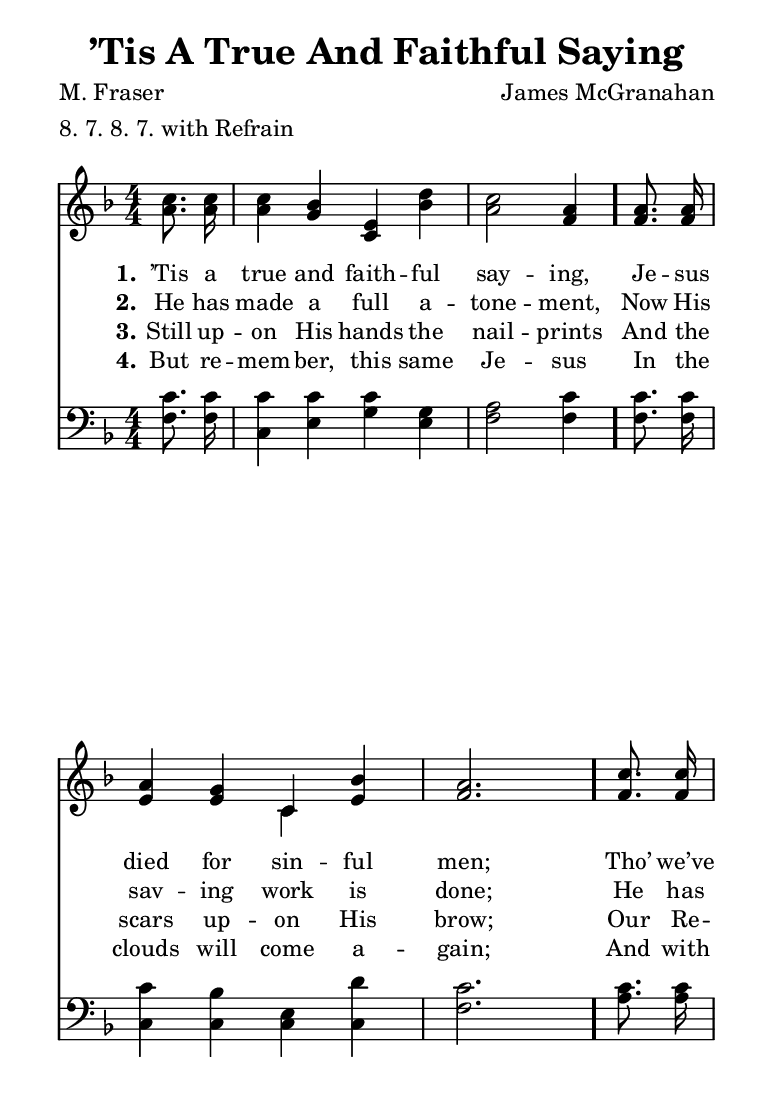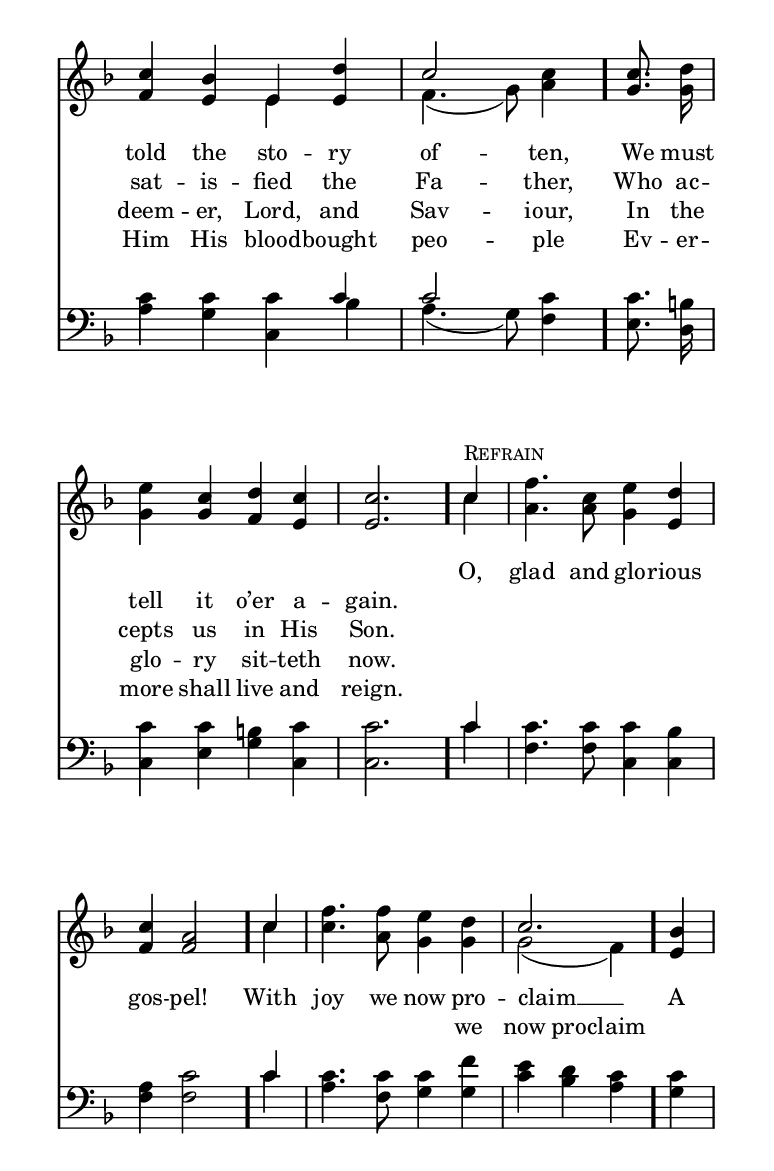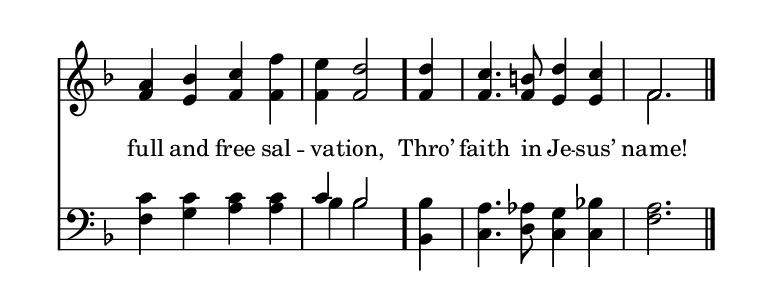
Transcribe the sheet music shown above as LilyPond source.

\include "common/global.ily"
\paper {
  \include "common/paper.ily"
  %ragged-bottom = ##t
  %ragged-last-bottom = ##t
  %systems-per-page = ##f
  %page-count = ##f
}

\header{
  hymnnumber = "129"
  title = "’Tis A True And Faithful Saying"
  tunename = ""
  meter = "8. 7. 8. 7. with Refrain"
  poet = "M. Fraser"
  composer = "James McGranahan"
  %copyright = ""
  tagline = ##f
}

% for fermata in MIDI
ta = { \tempo 4=80 }
tb = { \tempo 4=40 }

patternAA = { c8. c16 | c4 c4 c4 c4 | c2 c4 }
patternAB = { c8. c16 | c4 c4 c4 c4 | c2.   }
patternAC = { c8. c16 | c4 c4 c4 c4 | c4.( c8) c4 }

patternBA = { c4 | c4. c8 c4 c4 | c4 c2    }
patternBB = { c4 | c4. c8 c4 c4 | c2.      }
patternBC = { c4 | c4. c8 c4 c4 | c2( c4)  }
patternBD = { c4 | c4. c8 c4 c4 | c4 c4 c4 }

patternCA = { c4 | c4 c4 c4 c4 | c4 c2 }

global = {
  \include "common/overrides.ily"
  \override Staff.TimeSignature.style = #'numbered
  \time 4/4
  \override Score.MetronomeMark.transparent = ##t % hide all fermata changes too
  \ta
  \key f \major
  \partial 4
  \autoBeamOff
}

notesSoprano = {
\global
\relative c'' {

  \changePitch \patternAA { c c | c bes e, d' | c a }
  \changePitch \patternAB { a a | a g c, bes' | a }
  \changePitch \patternAA { c c | c bes e, d' | c c }
  \changePitch \patternAB { c d | e c d c | c }

  << s^\markup { \small \caps "Refrain" }
  \changePitch \patternBA { c | f c e d | c a } >>
  \changePitch \patternBB { c | f f e d | c }
  \changePitch \patternCA { bes | a bes c f | e d }
  \changePitch \patternBB { d | c b d c | f, }

  \bar "|."

}
}

notesAlto = {
\global
\relative e' {

  \changePitch \patternAA { a a | a g c, bes' | a f }
  \changePitch \patternAB { f f | e e c e | f }
  \changePitch \patternAC { f f | f e e e | f g a }
  \changePitch \patternAB { g g | g g f e | e }

  \changePitch \patternBA { c' | a a g e | f f }
  \changePitch \patternBC { c' | c a g g | g f }
  \changePitch \patternCA { e | f e f f | f f }
  \changePitch \patternBB { f | f f e e | f }

}
}

notesTenor = {
\global
\relative a {

  \changePitch \patternAA { c c | c c c g | a c }
  \changePitch \patternAB { c c | c bes e, d' | c }
  \changePitch \patternAA { c c | c c c c | c c }
  \changePitch \patternAB { c b | c c b c | c }

  \changePitch \patternBA { c | c c c bes | a c }
  \changePitch \patternBD { c | c c c f | e d c }
  \changePitch \patternCA { c | c c c c | c bes }
  \changePitch \patternBB { bes a aes g bes! | a }

}
}

notesBass = {
\global
\relative f {

  \changePitch \patternAA { f f | c e g e | f f }
  \changePitch \patternAB { f f | c c c c | f }
  \changePitch \patternAC { a a | a g c, bes' | a g f }
  \changePitch \patternAB { e d | c e g c, | c }

  \changePitch \patternBA { c' | f, f c c | f f }
  \changePitch \patternBD { c' a f g g | c bes a }
  \changePitch \patternCA { g | f g a a | bes bes }
  \changePitch \patternBB { bes, | c d c c | f }

}
}

Refrain = \lyricmode {

{ { \repeat unfold 30 { \skip 4 } } }
O, glad and glo -- rious gos -- pel! \bar "."
With joy we now pro -- claim __ \bar "."
A full and free sal -- va -- tion, \bar "."
Thro’ faith in Je -- sus’ name! \bar "."

}

wordsA = \lyricmode {
\set stanza = "1."

’Tis a true and faith -- ful say -- ing, \bar "."
Je -- sus died for sin -- ful men; \bar "."
Tho’ we’ve told the sto -- ry of -- ten, \bar "."
We must tell it o’er a -- gain. \bar "."

}

wordsB = \lyricmode {
\set stanza = "2."

He has made a full a -- tone -- ment,
Now His sav -- ing work is done;
He has sat -- is -- fied the Fa -- ther,
Who ac -- cepts us in His Son.

}

wordsC = \lyricmode {
\set stanza = "3."

Still up -- on His hands the nail -- prints
And the scars up -- on His brow;
Our Re -- deem -- er, Lord, and Sav -- iour,
In the glo -- ry sit -- teth now.

}

wordsD = \lyricmode {
\set stanza = "4."

But re -- mem -- ber, this same Je -- sus
In the clouds will come a -- gain;
And with Him His blood -- bought peo -- ple
Ev -- er -- more shall live and reign.

}

underWords = \lyricmode {

{ \repeat unfold 41 { \skip 4 } }
we now pro -- claim

}

\score {
  \context ChoirStaff <<
    \context Staff = upper <<
      \set ChoirStaff.systemStartDelimiter = #'SystemStartBar
      \partcombine #'(2 . 9) \notesSoprano \notesAlto
      \context NullVoice = sopranos { \voiceOne << \notesSoprano >> }
      \context NullVoice = altos { \voiceTwo << \notesAlto >> }
      \context Lyrics = one   \lyricsto sopranos \wordsA
      \context Lyrics = two   \lyricsto sopranos \wordsB
      \context Lyrics = three \lyricsto sopranos \wordsC
      \context Lyrics = four  \lyricsto sopranos \wordsD
    >>
    \new Lyrics \with { alignBelowContext = upper } \lyricsto altos \Refrain
    \context Staff = men <<
      \clef bass
      \partcombine #'(2 . 9) \notesTenor \notesBass
      \context NullVoice = tenors { \voiceOne << \notesTenor >> }
      \context NullVoice = basses { \voiceTwo << \notesBass >> }
    >>
    \context Lyrics = three \lyricsto tenors \underWords
  >>
  \layout {
    \include "common/layout.ily"
  }
  \midi{
    \include "common/midi.ily"
  }
}

\version "2.19.49"  % necessary for upgrading to future LilyPond versions.

% vi:set et ts=2 sw=2 ai nocindent syntax=lilypond:
